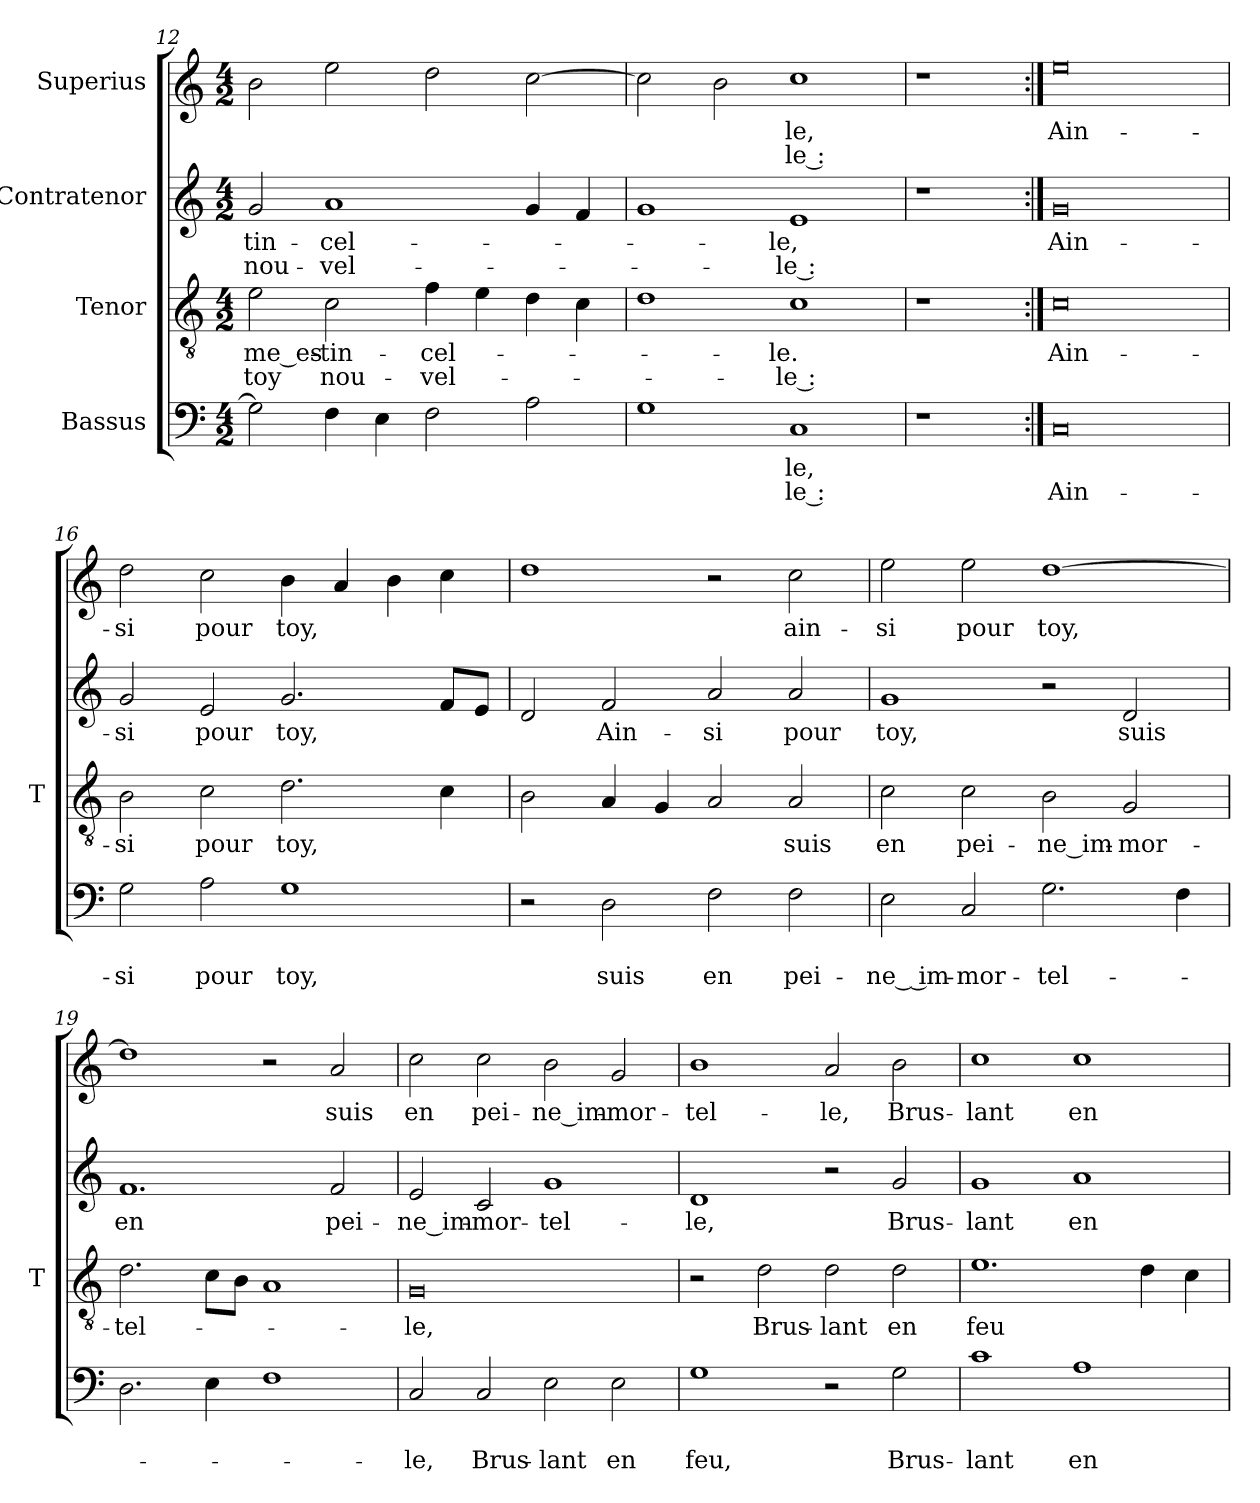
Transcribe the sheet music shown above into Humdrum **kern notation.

**kern	**text	**text	**kern	**text	**text	**kern	**text	**text	**kern	**text	**text
*part4	*part4	*part4	*part3	*part3	*part3	*part2	*part2	*part2	*part1	*part1	*part1
*staff4	*staff4	*staff4	*staff3	*staff3	*staff3	*staff2	*staff2	*staff2	*staff1	*staff1	*staff1
*I"Bassus	*	*	*I"Tenor	*	*	*I"Contratenor	*	*	*I"Superius	*	*
*	*	*	*I'T	*	*	*	*	*	*	*	*
*clefF4	*	*	*clefGv2	*	*	*clefG2	*	*	*clefG2	*	*
*k[]	*	*	*k[]	*	*	*k[]	*	*	*k[]	*	*
*M4/2	*	*	*M4/2	*	*	*M4/2	*	*	*M4/2	*	*
=12	=12	=12	=12	=12	=12	=12	=12	=12	=12	=12	=12
2G]	.	.	2e	me_es-	-toy	2g	tin-	nou-	2b	.	.
4F	.	.	2c	tin-	nou-	1a	cel-	vel-	2ee	.	.
4E	.	.	.	.	.	.	.	.	.	.	.
2F	.	.	4f	cel-	vel-	.	.	.	2dd	.	.
.	.	.	4e	.	.	.	.	.	.	.	.
2A	.	.	4d	.	.	4g	.	.	[2cc	.	.
.	.	.	4c	.	.	4f	.	.	.	.	.
=13	=13	=13	=13	=13	=13	=13	=13	=13	=13	=13	=13
1G	.	.	1d	.	.	1g	.	.	2cc]	.	.
.	.	.	.	.	.	.	.	.	2b	.	.
1C	-le,	-le :	1c	-le.	-le :	1e	-le,	-le :	1cc	-le,	-le :
=14	=14	=14	=14	=14	=14	=14	=14	=14	=14	=14	=14
1r	.	.	1r	.	.	1r	.	.	1r	.	.
=15:|!	=15:|!	=15:|!	=15:|!	=15:|!	=15:|!	=15:|!	=15:|!	=15:|!	=15:|!	=15:|!	=15:|!
0C	.	Ain-	0c	Ain-	.	0g	Ain-	.	0ee	Ain-	.
=16	=16	=16	=16	=16	=16	=16	=16	=16	=16	=16	=16
2G	.	-si	2B	-si	.	2g	-si	.	2dd	-si	.
2A	.	-pour	2c	-pour	.	2e	-pour	.	2cc	-pour	.
1G	.	-toy,	2.d	-toy,	.	2.g	-toy,	.	4b	-toy,	.
.	.	.	.	.	.	.	.	.	4a	.	.
.	.	.	.	.	.	.	.	.	4b	.	.
.	.	.	4c	.	.	8fL	.	.	4cc	.	.
.	.	.	.	.	.	8eJ	.	.	.	.	.
=17	=17	=17	=17	=17	=17	=17	=17	=17	=17	=17	=17
2r	.	.	2B	.	.	2d	.	.	1dd	.	.
2D	.	-suis	4A	.	.	2f	Ain-	.	.	.	.
.	.	.	4G	.	.	.	.	.	.	.	.
2F	.	-en	2A	.	.	2a	-si	.	2r	.	.
2F	.	pei-	2A	-suis	.	2a	-pour	.	2cc	ain-	.
=18	=18	=18	=18	=18	=18	=18	=18	=18	=18	=18	=18
2E	.	ne_ im-	2c	-en	.	1g	-toy,	.	2ee	-si	.
2C	.	mor-	2c	pei-	.	.	.	.	2ee	-pour	.
2.G	.	tel-	2B	ne_im-	.	2r	.	.	[1dd	-toy,	.
.	.	.	2G	mor-	.	2d	-suis	.	.	.	.
4F	.	.	.	.	.	.	.	.	.	.	.
=19	=19	=19	=19	=19	=19	=19	=19	=19	=19	=19	=19
2.D	.	.	2.d	tel-	.	1.f	-en	.	1dd]	.	.
4E	.	.	8cL	.	.	.	.	.	.	.	.
.	.	.	8BJ	.	.	.	.	.	.	.	.
1F	.	.	1A	.	.	.	.	.	2r	.	.
.	.	.	.	.	.	2f	pei-	.	2a	-suis	.
=20	=20	=20	=20	=20	=20	=20	=20	=20	=20	=20	=20
2C	.	-le,	0G	-le,	.	2e	ne_im-	.	2cc	-en	.
2C	.	Brus-	.	.	.	2c	mor-	.	2cc	pei-	.
2E	.	-lant	.	.	.	1g	tel-	.	2b	ne_im-	.
2E	.	-en	.	.	.	.	.	.	2g	mor-	.
=21	=21	=21	=21	=21	=21	=21	=21	=21	=21	=21	=21
1G	.	-feu,	2r	.	.	1d	-le,	.	1b	tel-	.
.	.	.	2d	Brus-	.	.	.	.	.	.	.
2r	.	.	2d	-lant	.	2r	.	.	2a	-le,	.
2G	.	Brus-	2d	-en	.	2g	Brus-	.	2b	Brus-	.
=22	=22	=22	=22	=22	=22	=22	=22	=22	=22	=22	=22
1c	.	-lant	1.e	-feu	.	1g	-lant	.	1cc	-lant	.
1A	.	-en	.	.	.	1a	-en	.	1cc	-en	.
.	.	.	4d	.	.	.	.	.	.	.	.
.	.	.	4c	.	.	.	.	.	.	.	.
=	=	=	=	=	=	=	=	=	=	=	=
*-	*-	*-	*-	*-	*-	*-	*-	*-	*-	*-	*-
